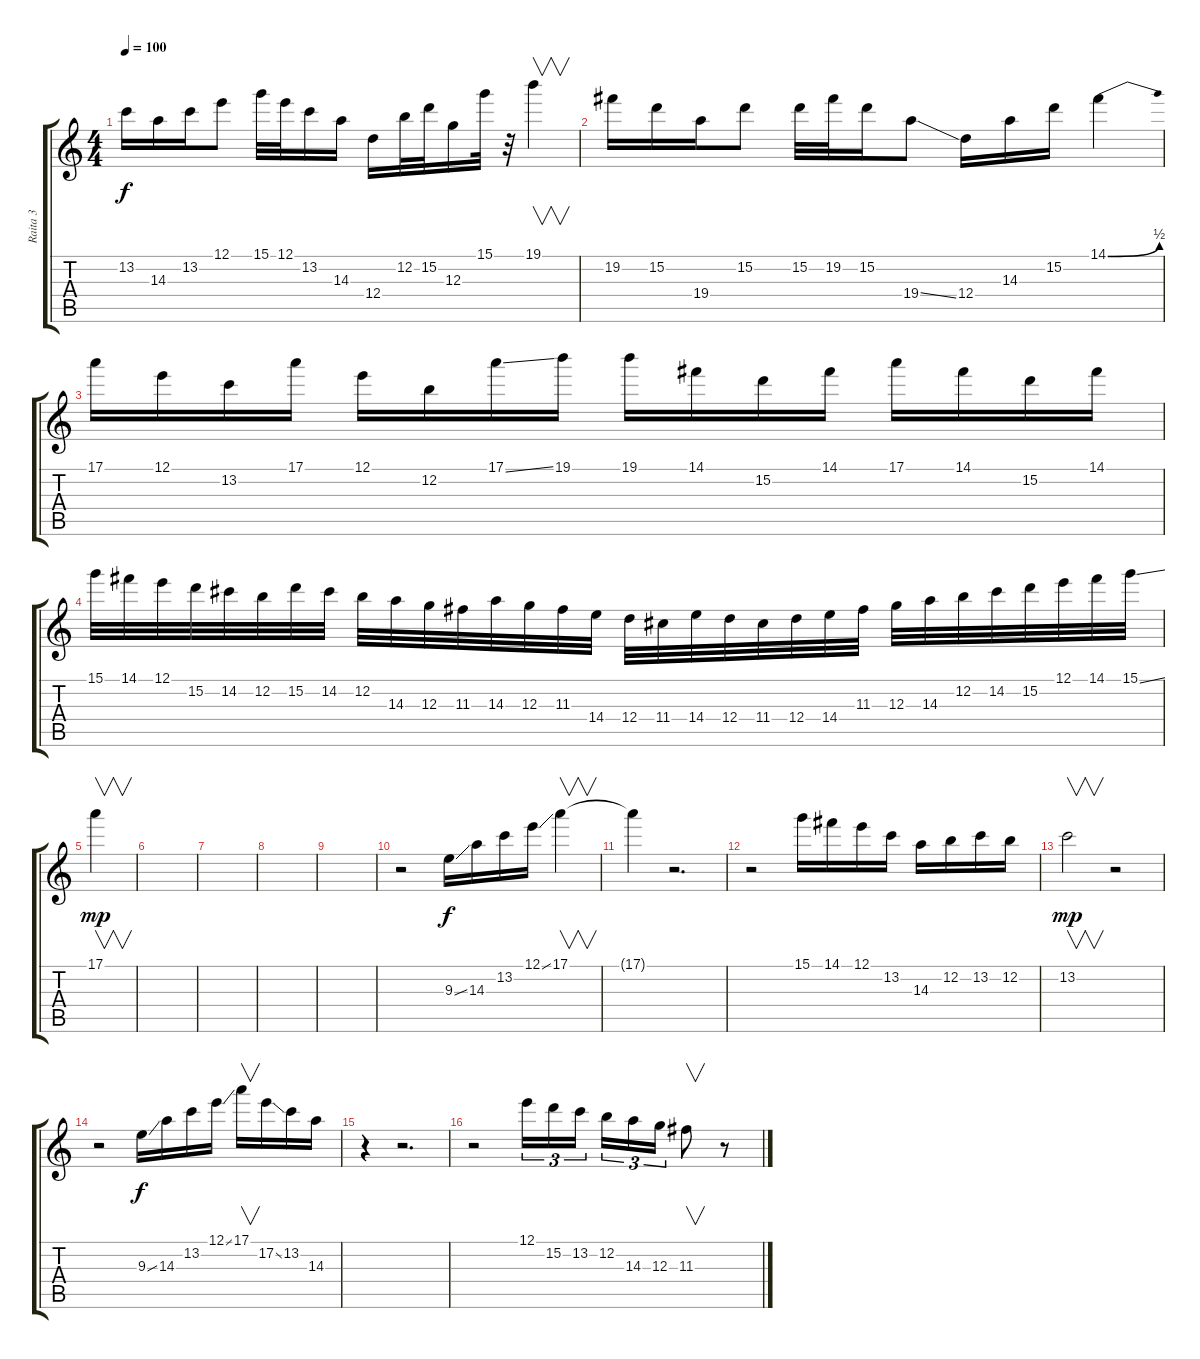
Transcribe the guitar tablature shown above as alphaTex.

\track ("Raita 3" "Raita 3") {instrument distortionguitar}
\staff {score tabs}
\tuning (E4 B3 G3 D3 A2 E2) {hide}
\ts (4 4)
\tempo 100
\clef g2
\ks c
13.2.16{dy f} 14.3.16 13.2.16 12.1.8 15.1.32 12.1.32 13.2.16 14.3.16 12.4.16 12.2.32 15.2.32 12.3.16 15.1.32 r.32 19.1.4{v} |
19.2.16 15.2.16 19.4.16 15.2.8 15.2.32 19.2.32 15.2.16 19.4{ss}.8 12.4.16 14.3.16 15.2.16 14.1{be (bend 0 0 60 2)}.4 |
17.1.16 12.1.16 13.2.16 17.1.16 12.1.16 12.2.16 17.1{ss}.16 19.1.16 19.1.16 14.1.16 15.2.16 14.1.16 17.1.16 14.1.16 15.2.16 14.1.16 |
15.1.32 14.1.32 12.1.32 15.2.32 14.2.32 12.2.32 15.2.32 14.2.32 12.2.32 14.3.32 12.3.32 11.3.32 14.3.32 12.3.32 11.3.32 14.4.32 12.4.32 11.4.32 14.4.32 12.4.32 11.4.32 12.4.32 14.4.32 11.3.32 12.3.32 14.3.32 12.2.32 14.2.32 15.2.32 12.1.32 14.1.32 15.1{ss}.32 |
17.1.4{v dy mp} |
|
|
|
|
r.2 9.3{ss}.16{dy f} 14.3.16 13.2.16 12.1{ss}.16 17.1.4{v} |
17.1{t}.4 r.2{d} |
r.2 15.1.16 14.1.16 12.1.16 13.2.16 14.3.16 12.2.16 13.2.16 12.2.16 |
13.2.2{v dy mp} r.2 |
r.2 9.3{ss}.16{dy f} 14.3.16 13.2.16 12.1{ss}.16 17.1.16{v} 17.2{ss}.16 13.2.16 14.3.16 |
r.4 r.2{d} |
r.2 12.1.16{tu (3 2)} 15.2.16{tu (3 2)} 13.2.16{tu (3 2)} 12.2.16{tu (3 2)} 14.3.16{tu (3 2)} 12.3.16{tu (3 2)} 11.3.8{v} r.8
